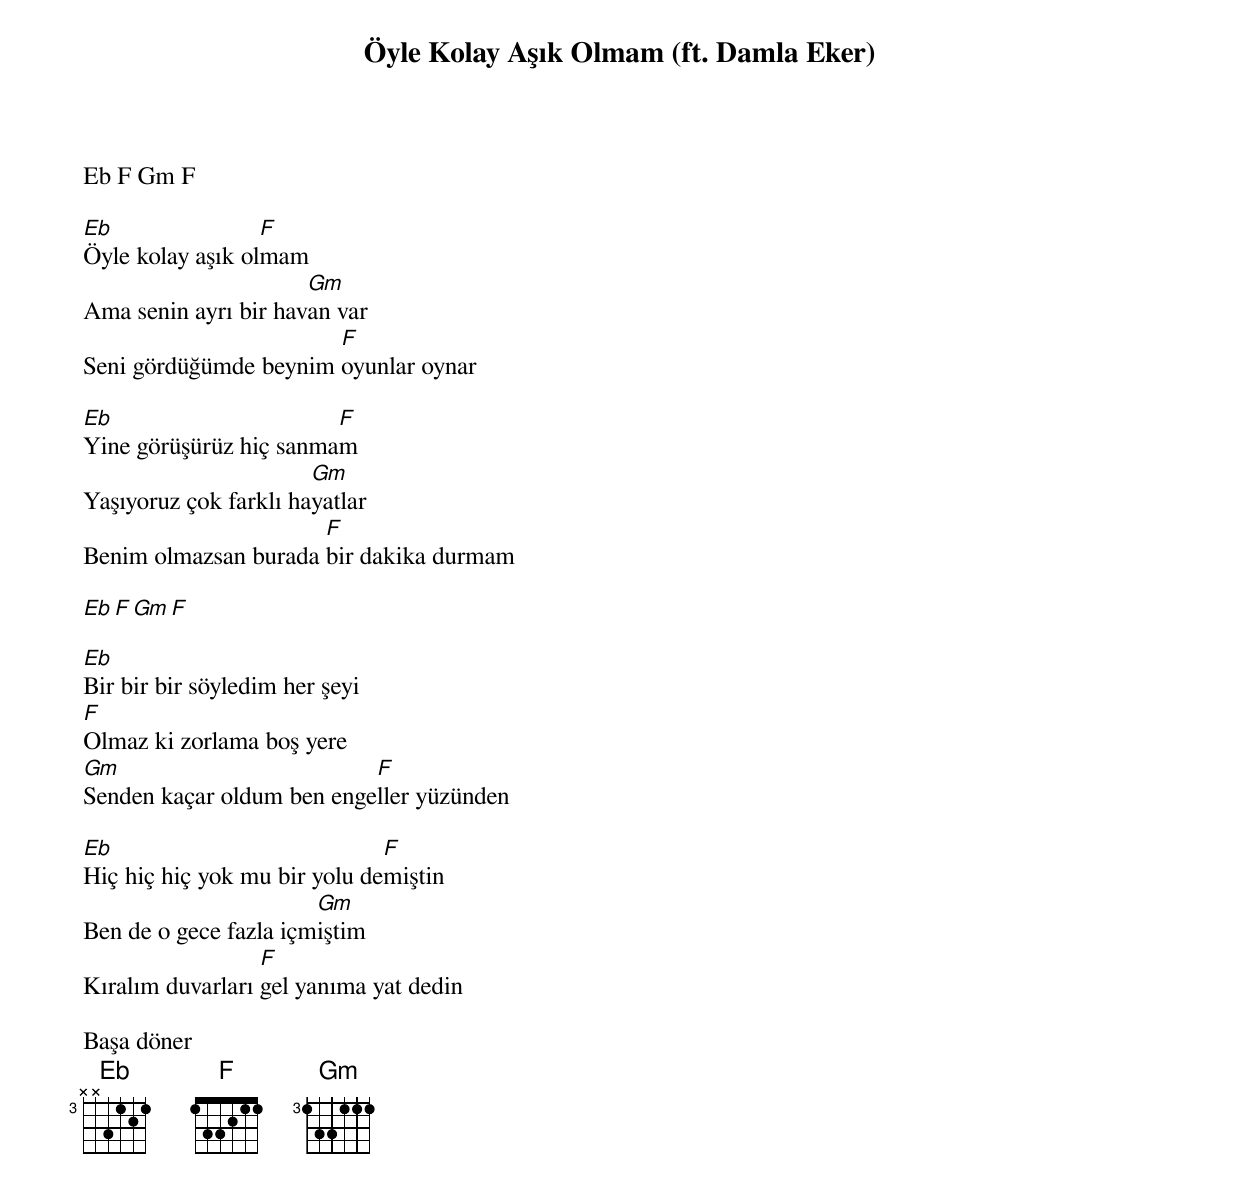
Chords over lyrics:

{title: Öyle Kolay Aşık Olmam (ft. Damla Eker)}
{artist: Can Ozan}

Eb F Gm F

Eb                F
Öyle kolay aşık olmam
                      Gm
Ama senin ayrı bir havan var
                       F
Seni gördüğümde beynim oyunlar oynar

Eb                      F
Yine görüşürüz hiç sanmam
                       Gm
Yaşıyoruz çok farklı hayatlar
                      F
Benim olmazsan burada bir dakika durmam

Eb F Gm F

Eb
Bir bir bir söyledim her şeyi
F
Olmaz ki zorlama boş yere
Gm                         F
Senden kaçar oldum ben engeller yüzünden

Eb                            F
Hiç hiç hiç yok mu bir yolu demiştin
                       Gm
Ben de o gece fazla içmiştim
                  F
Kıralım duvarları gel yanıma yat dedin

Başa döner
